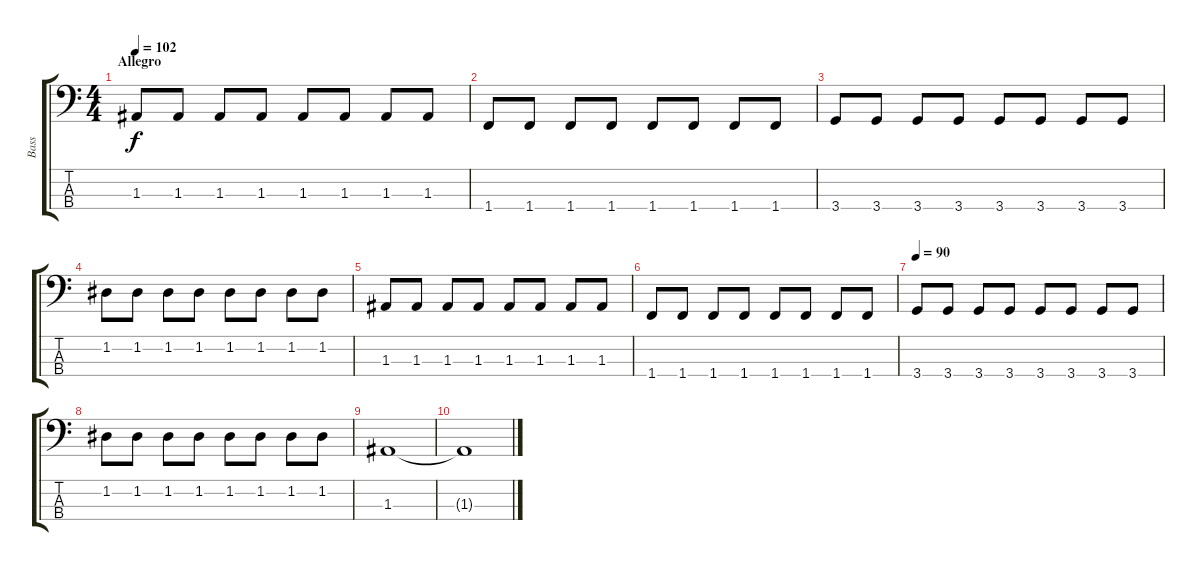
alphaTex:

\track ("Bass" "Bass") {instrument electricbassfinger}
\staff {score tabs}
\tuning (G2 D2 A1 E1) {hide}
\ts (4 4)
\section ("" "Allegro")
\tempo 102
\clef f4
\ks c
1.3.8{dy f} 1.3.8 1.3.8 1.3.8 1.3.8 1.3.8 1.3.8 1.3.8 |
1.4.8 1.4.8 1.4.8 1.4.8 1.4.8 1.4.8 1.4.8 1.4.8 |
3.4.8 3.4.8 3.4.8 3.4.8 3.4.8 3.4.8 3.4.8 3.4.8 |
1.2.8 1.2.8 1.2.8 1.2.8 1.2.8 1.2.8 1.2.8 1.2.8 |
1.3.8 1.3.8 1.3.8 1.3.8 1.3.8 1.3.8 1.3.8 1.3.8 |
1.4.8 1.4.8 1.4.8 1.4.8 1.4.8 1.4.8 1.4.8 1.4.8 |
\tempo 90
3.4.8 3.4.8 3.4.8 3.4.8 3.4.8 3.4.8 3.4.8 3.4.8 |
1.2.8 1.2.8 1.2.8 1.2.8 1.2.8 1.2.8 1.2.8 1.2.8 |
1.3.1 |
1.3{t}.1
